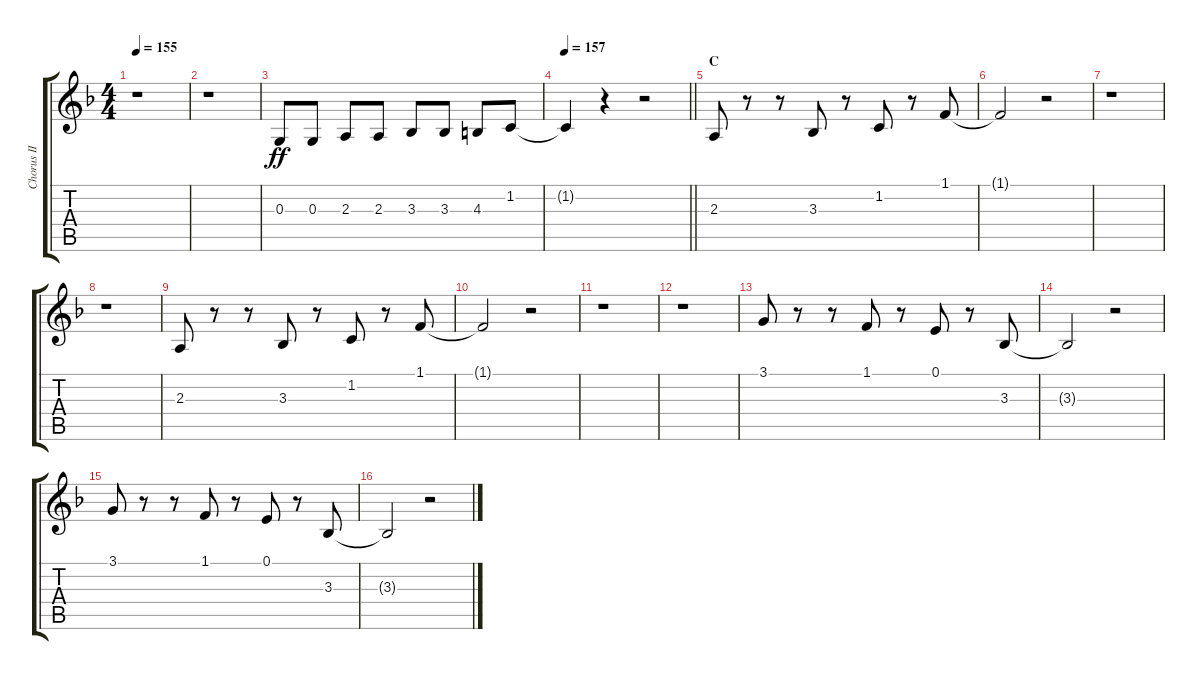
\track ("Chorus II" "Chorus II") {instrument voiceoohs}
\staff {score tabs}
\tuning (E4 B3 G3 D3 A2 E2) {hide}
\ts (4 4)
\tempo 155
\clef g2
\ks f
r.1{dy ff} |
r.1 |
0.3.8 0.3.8 2.3.8 2.3.8 3.3.8 3.3.8 4.3.8 1.2.8 |
\tempo 157
\barLineRight lightlight
1.2{t}.4 r.4 r.2 |
\section ("" "C")
2.3.8 r.8 r.8 3.3.8 r.8 1.2.8 r.8 1.1.8 |
1.1{t}.2 r.2 |
r.1 |
r.1 |
2.3.8 r.8 r.8 3.3.8 r.8 1.2.8 r.8 1.1.8 |
1.1{t}.2 r.2 |
r.1 |
r.1 |
3.1.8 r.8 r.8 1.1.8 r.8 0.1.8 r.8 3.3.8 |
3.3{t}.2 r.2 |
3.1.8 r.8 r.8 1.1.8 r.8 0.1.8 r.8 3.3.8 |
3.3{t}.2 r.2
